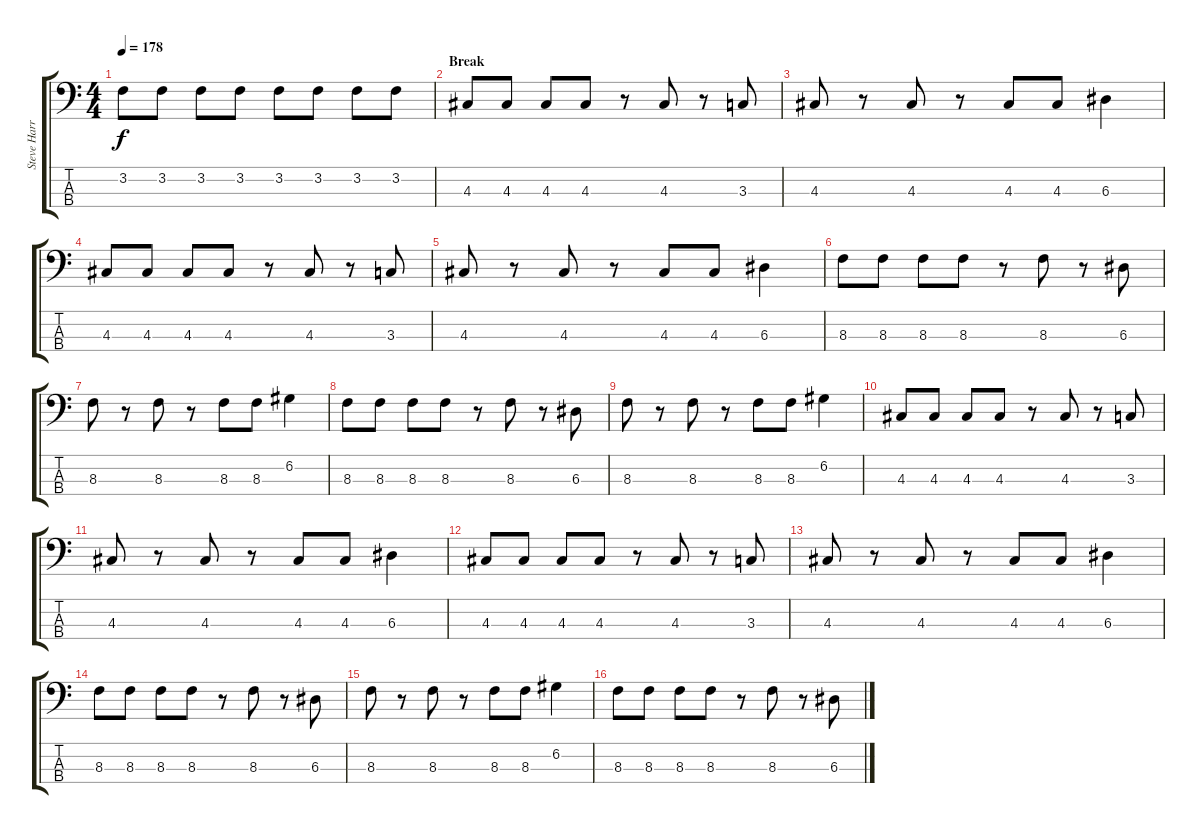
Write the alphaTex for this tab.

\track ("Steve Harris - Bass" "Steve Harr") {instrument electricbassfinger}
\staff {score tabs}
\tuning (G2 D2 A1 E1) {hide}
\ts (4 4)
\tempo 178
\clef f4
\ks c
3.2.8{dy f} 3.2.8 3.2.8 3.2.8 3.2.8 3.2.8 3.2.8 3.2.8 |
\section ("" "Break")
4.3.8 4.3.8 4.3.8 4.3.8 r.8 4.3.8 r.8 3.3.8 |
4.3.8 r.8 4.3.8 r.8 4.3.8 4.3.8 6.3.4 |
4.3.8 4.3.8 4.3.8 4.3.8 r.8 4.3.8 r.8 3.3.8 |
4.3.8 r.8 4.3.8 r.8 4.3.8 4.3.8 6.3.4 |
8.3.8 8.3.8 8.3.8 8.3.8 r.8 8.3.8 r.8 6.3.8 |
8.3.8 r.8 8.3.8 r.8 8.3.8 8.3.8 6.2.4 |
8.3.8 8.3.8 8.3.8 8.3.8 r.8 8.3.8 r.8 6.3.8 |
8.3.8 r.8 8.3.8 r.8 8.3.8 8.3.8 6.2.4 |
4.3.8 4.3.8 4.3.8 4.3.8 r.8 4.3.8 r.8 3.3.8 |
4.3.8 r.8 4.3.8 r.8 4.3.8 4.3.8 6.3.4 |
4.3.8 4.3.8 4.3.8 4.3.8 r.8 4.3.8 r.8 3.3.8 |
4.3.8 r.8 4.3.8 r.8 4.3.8 4.3.8 6.3.4 |
8.3.8 8.3.8 8.3.8 8.3.8 r.8 8.3.8 r.8 6.3.8 |
8.3.8 r.8 8.3.8 r.8 8.3.8 8.3.8 6.2.4 |
8.3.8 8.3.8 8.3.8 8.3.8 r.8 8.3.8 r.8 6.3.8
